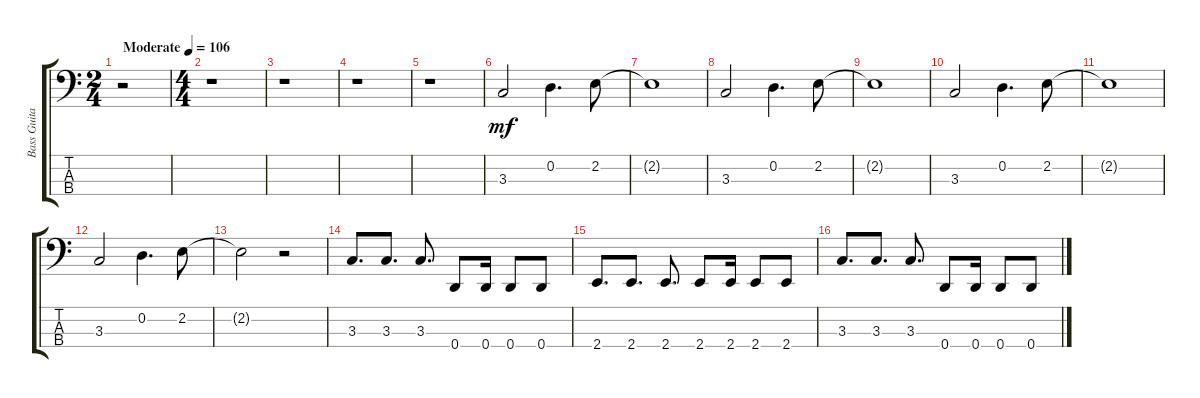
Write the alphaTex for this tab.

\track ("Bass Guitar" "Bass Guita") {instrument electricbassfinger}
\staff {score tabs}
\tuning (G2 D2 A1 D1) {hide}
\ts (2 4)
\tempo (106 "Moderate")
\clef f4
\ks c
r.2{dy mf instrument electricbassfinger} |
\ts (4 4)
r.1 |
r.1 |
r.1 |
r.1 |
3.3.2 0.2.4{d} 2.2.8 |
2.2{t}.1 |
3.3.2 0.2.4{d} 2.2.8 |
2.2{t}.1 |
3.3.2 0.2.4{d} 2.2.8 |
2.2{t}.1 |
3.3.2 0.2.4{d} 2.2.8 |
2.2{t}.2 r.2 |
3.3.8{d} 3.3.8{d} 3.3.8{d} 0.4.8 0.4.16 0.4.8 0.4.8 |
2.4.8{d} 2.4.8{d} 2.4.8{d} 2.4.8 2.4.16 2.4.8 2.4.8 |
3.3.8{d} 3.3.8{d} 3.3.8{d} 0.4.8 0.4.16 0.4.8 0.4.8
